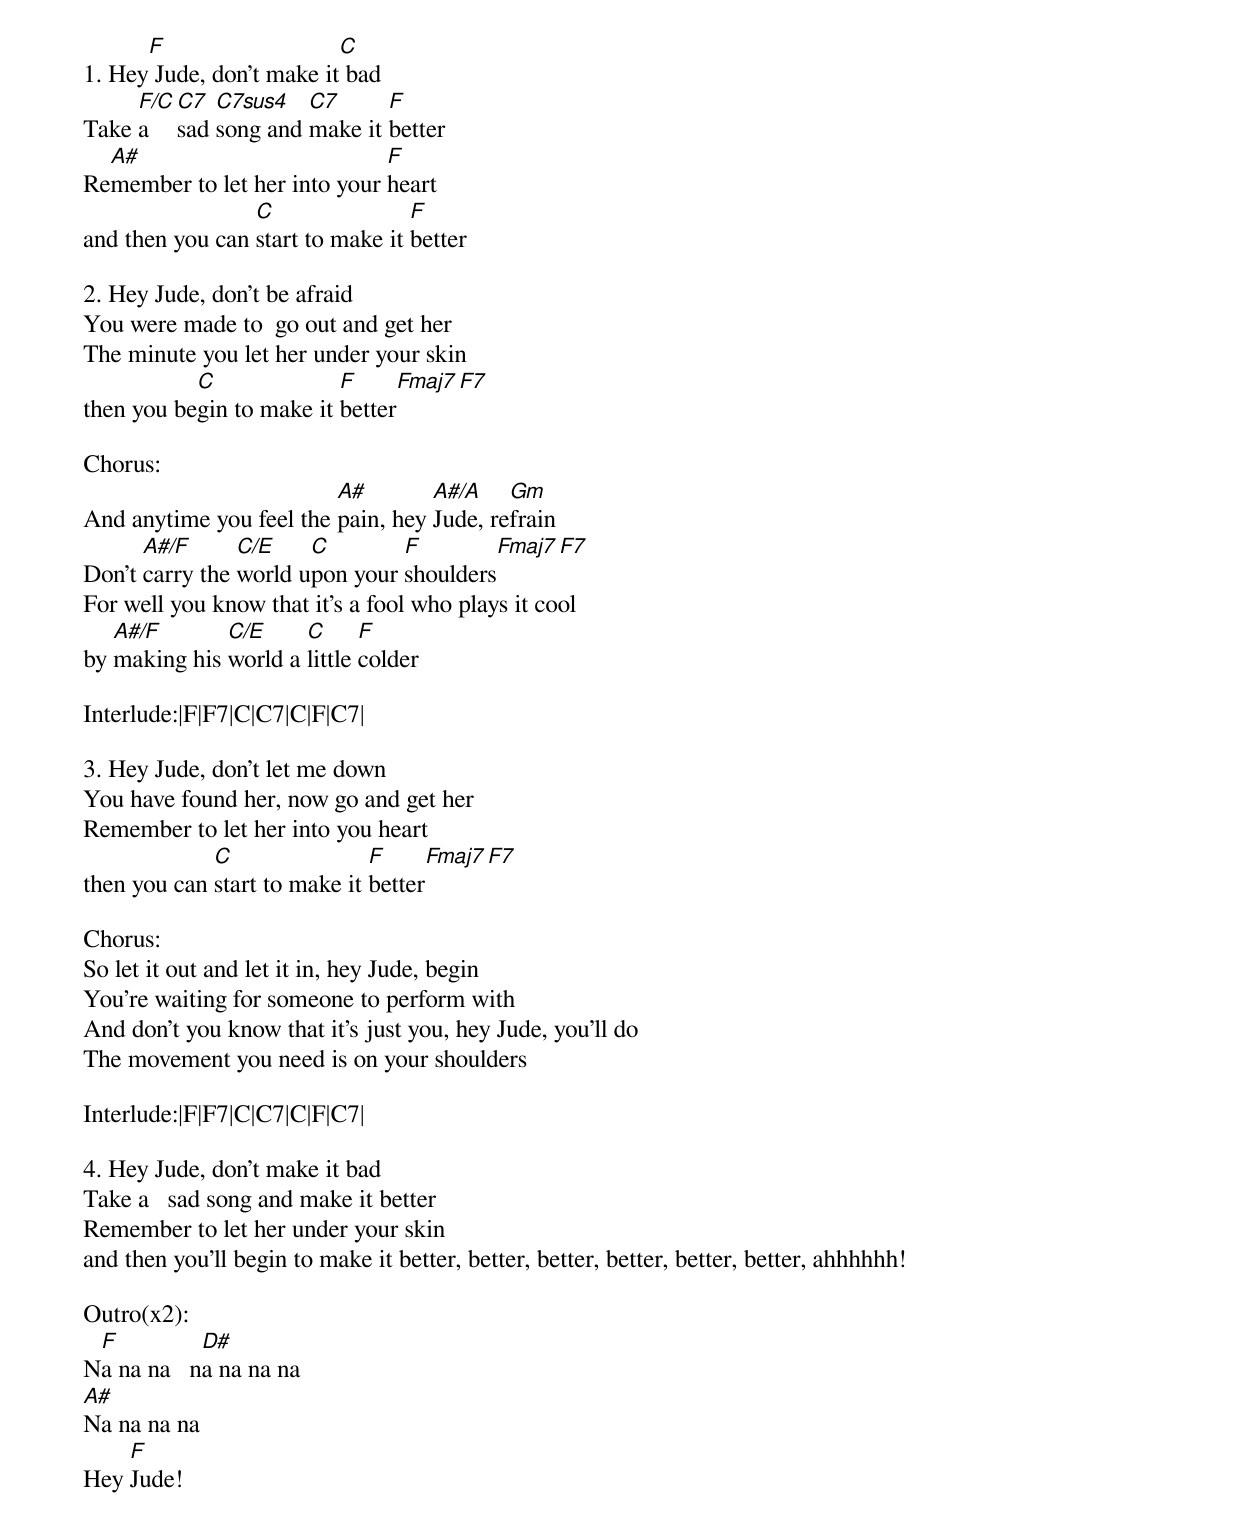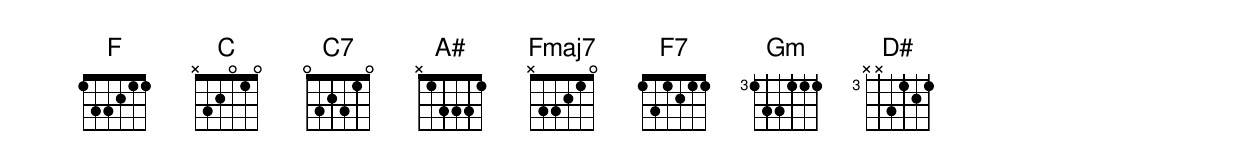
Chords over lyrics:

      F                   C
1. Hey Jude, don't make it bad
     F/C C7  C7sus4   C7      F
Take a   sad song and make it better
  A#                          F
Remember to let her into your heart
                 C                F
and then you can start to make it better

2. Hey Jude, don't be afraid
You were made to  go out and get her
The minute you let her under your skin
           C              F        Fmaj7 F7
then you begin to make it better

Chorus:
                         A#        A#/A    Gm
And anytime you feel the pain, hey Jude, refrain
      A#/F      C/E    C        F         Fmaj7 F7
Don't carry the world upon your shoulders
For well you know that it's a fool who plays it cool
   A#/F       C/E     C      F
by making his world a little colder

Interlude:|F|F7|C|C7|C|F|C7|

3. Hey Jude, don't let me down
You have found her, now go and get her
Remember to let her into you heart
             C                F       Fmaj7  F7
then you can start to make it better

Chorus:
So let it out and let it in, hey Jude, begin
You're waiting for someone to perform with
And don't you know that it's just you, hey Jude, you'll do
The movement you need is on your shoulders

Interlude:|F|F7|C|C7|C|F|C7|

4. Hey Jude, don't make it bad
Take a   sad song and make it better
Remember to let her under your skin
and then you'll begin to make it better, better, better, better, better, better, ahhhhhh!

Outro(x2):
 F          D#
Na na na   na na na na
A#
Na na na na
    F
Hey Jude!
